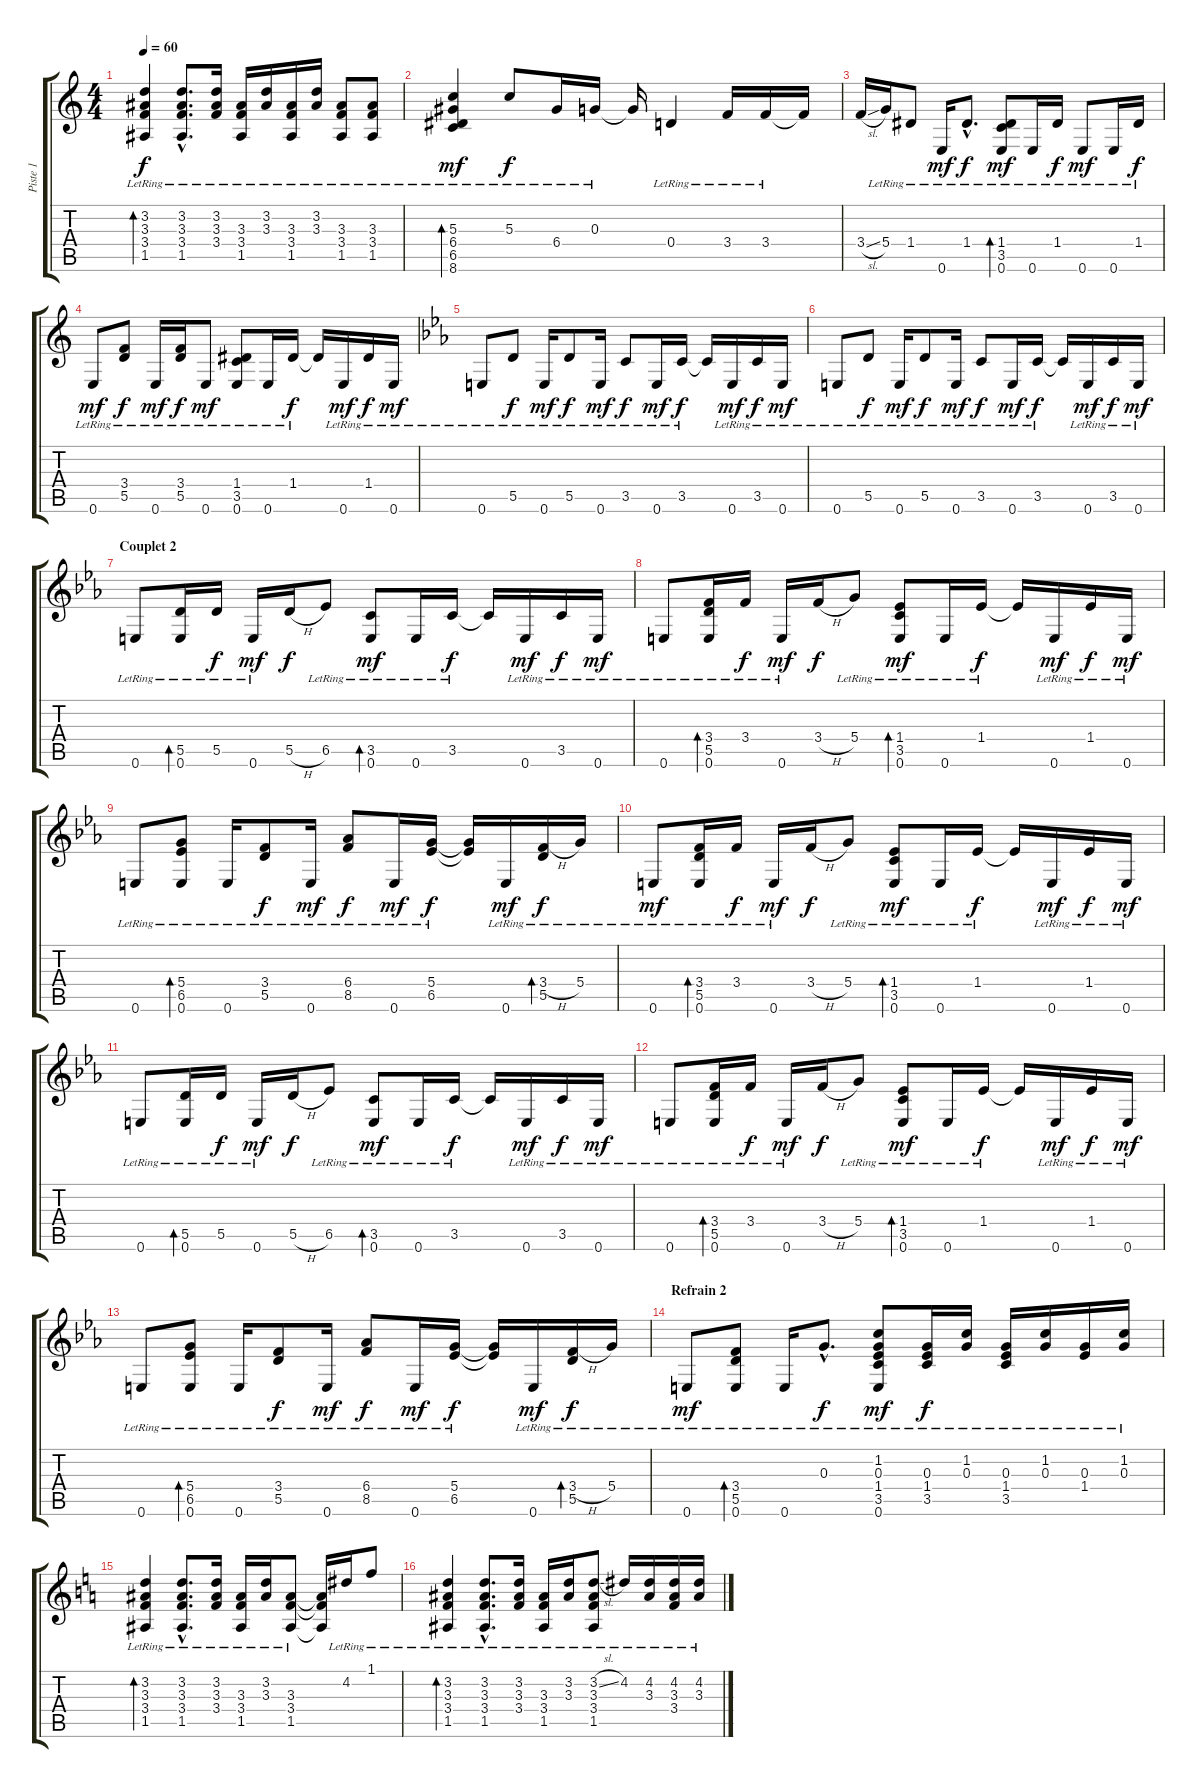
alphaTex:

\track ("Piste 1" "Piste 1") {instrument acousticguitarsteel}
\staff {score tabs}
\tuning (E4 B3 G3 D3 A2 E2) {hide}
\ts (4 4)
\tempo 60
\clef g2
\ks c
(3.2{lr} 3.3{lr} 3.4{lr} 1.5{lr}).4{bd 120 dy f} (3.2{hac lr} 3.3{hac lr} 3.4{hac lr} 1.5{hac lr}).8{d} (3.2{lr} 3.3{lr} 3.4{lr}).16 (3.3{lr} 3.4{lr} 1.5{lr}).16 (3.2{lr} 3.3{lr}).16 (3.3{lr} 3.4{lr} 1.5{lr}).16 (3.2{lr} 3.3{lr}).16 (3.3{lr} 3.4{lr} 1.5{lr}).8 (3.3{lr} 3.4{lr} 1.5{lr}).8 |
(5.3{lr} 6.4{lr} 6.5{lr} 8.6{lr}).4{bd 120 dy mf} 5.3{lr}.8{dy f} 6.4{lr}.16 0.3{lr}.16 0.3{t}.16 0.4{lr}.4 3.4{lr}.16 3.4{lr}.16 3.4{t}.16 |
3.4{sl}.16 5.4{lr}.16 1.4{lr}.8 0.6{lr}.16{dy mf} 1.4{hac lr}.8{d dy f} (1.4{lr} 3.5{lr} 0.6{lr}).8{bd 240 dy mf} 0.6{lr}.16 1.4{lr}.16{dy f} 0.6{lr}.8{dy mf} 0.6{lr}.16 1.4{lr}.16{dy f} |
0.6{lr}.8{dy mf} (3.4{lr} 5.5{lr}).8{dy f} 0.6{lr}.16{dy mf} (3.4{lr} 5.5{lr}).16{dy f} 0.6{lr}.8{dy mf} (1.4{lr} 3.5{lr} 0.6{lr}).8 0.6{lr}.16 1.4{lr}.16{dy f} 1.4{t}.16 0.6{lr}.16{dy mf} 1.4{lr}.16{dy f} 0.6{lr}.16{dy mf} |
\section ("" "")
\ks eb
0.6{lr}.8 5.5{lr}.8{dy f} 0.6{lr}.16{dy mf} 5.5{lr}.8{dy f} 0.6{lr}.16{dy mf} 3.5{lr}.8{dy f} 0.6{lr}.16{dy mf} 3.5{lr}.16{dy f} 3.5{t}.16 0.6{lr}.16{dy mf} 3.5{lr}.16{dy f} 0.6{lr}.16{dy mf} |
0.6{lr}.8 5.5{lr}.8{dy f} 0.6{lr}.16{dy mf} 5.5{lr}.8{dy f} 0.6{lr}.16{dy mf} 3.5{lr}.8{dy f} 0.6{lr}.16{dy mf} 3.5{lr}.16{dy f} 3.5{t}.16 0.6{lr}.16{dy mf} 3.5{lr}.16{dy f} 0.6{lr}.16{dy mf} |
\section ("" "Couplet 2")
0.6{lr}.8 (5.5{lr} 0.6{lr}).16{bd 480} 5.5{lr}.16{dy f} 0.6{lr}.16{dy mf} 5.5{h}.16{dy f} 6.5{lr}.8 (3.5{lr} 0.6{lr}).8{bd 480 dy mf} 0.6{lr}.16 3.5{lr}.16{dy f} 3.5{t}.16 0.6{lr}.16{dy mf} 3.5{lr}.16{dy f} 0.6{lr}.16{dy mf} |
0.6{lr}.8 (3.4{lr} 5.5{lr} 0.6{lr}).16{bd 480} 3.4{lr}.16{dy f} 0.6{lr}.16{dy mf} 3.4{h}.16{dy f} 5.4{lr}.8 (1.4{lr} 3.5{lr} 0.6{lr}).8{bd 480 dy mf} 0.6{lr}.16 1.4{lr}.16{dy f} 1.4{t}.16 0.6{lr}.16{dy mf} 1.4{lr}.16{dy f} 0.6{lr}.16{dy mf} |
0.6{lr}.8 (5.4{lr} 6.5{lr} 0.6{lr}).8{bd 480} 0.6{lr}.16 (3.4{lr} 5.5{lr}).8{dy f} 0.6{lr}.16{dy mf} (6.4{lr} 8.5{lr}).8{dy f} 0.6{lr}.16{dy mf} (5.4{lr} 6.5{lr}).16{dy f} (5.4{t} 6.5{t}).16 0.6{lr}.16{dy mf} (3.4{h} 5.5{lr}).16{bd 480 dy f} 5.4{lr}.16 |
0.6{lr}.8{dy mf} (3.4{lr} 5.5{lr} 0.6{lr}).16{bd 480} 3.4{lr}.16{dy f} 0.6{lr}.16{dy mf} 3.4{h}.16{dy f} 5.4{lr}.8 (1.4{lr} 3.5{lr} 0.6{lr}).8{bd 480 dy mf} 0.6{lr}.16 1.4{lr}.16{dy f} 1.4{t}.16 0.6{lr}.16{dy mf} 1.4{lr}.16{dy f} 0.6{lr}.16{dy mf} |
0.6{lr}.8 (5.5{lr} 0.6{lr}).16{bd 480} 5.5{lr}.16{dy f} 0.6{lr}.16{dy mf} 5.5{h}.16{dy f} 6.5{lr}.8 (3.5{lr} 0.6{lr}).8{bd 480 dy mf} 0.6{lr}.16 3.5{lr}.16{dy f} 3.5{t}.16 0.6{lr}.16{dy mf} 3.5{lr}.16{dy f} 0.6{lr}.16{dy mf} |
0.6{lr}.8 (3.4{lr} 5.5{lr} 0.6{lr}).16{bd 480} 3.4{lr}.16{dy f} 0.6{lr}.16{dy mf} 3.4{h}.16{dy f} 5.4{lr}.8 (1.4{lr} 3.5{lr} 0.6{lr}).8{bd 480 dy mf} 0.6{lr}.16 1.4{lr}.16{dy f} 1.4{t}.16 0.6{lr}.16{dy mf} 1.4{lr}.16{dy f} 0.6{lr}.16{dy mf} |
0.6{lr}.8 (5.4{lr} 6.5{lr} 0.6{lr}).8{bd 480} 0.6{lr}.16 (3.4{lr} 5.5{lr}).8{dy f} 0.6{lr}.16{dy mf} (6.4{lr} 8.5{lr}).8{dy f} 0.6{lr}.16{dy mf} (5.4{lr} 6.5{lr}).16{dy f} (5.4{t} 6.5{t}).16 0.6{lr}.16{dy mf} (3.4{h} 5.5{lr}).16{bd 480 dy f} 5.4{lr}.16 |
\section ("" "Refrain 2")
0.6{lr}.8{dy mf} (3.4{lr} 5.5{lr} 0.6{lr}).8{bd 480} 0.6{lr}.16 0.3{hac lr}.8{d dy f} (1.2{lr} 0.3{lr} 1.4{lr} 3.5{lr} 0.6{lr}).8{dy mf} (0.3{lr} 1.4{lr} 3.5{lr}).16{dy f} (1.2{lr} 0.3{lr}).16 (0.3{lr} 1.4{lr} 3.5{lr}).16 (1.2{lr} 0.3{lr}).16 (0.3{lr} 1.4{lr}).16 (1.2{lr} 0.3{lr}).16 |
\ks c
(3.2{lr} 3.3{lr} 3.4{lr} 1.5{lr}).4{bd 120} (3.2{hac lr} 3.3{hac lr} 3.4{hac lr} 1.5{hac lr}).8{d} (3.2{lr} 3.3{lr} 3.4{lr}).16 (3.3{lr} 3.4{lr} 1.5{lr}).16 (3.2{lr} 3.3{lr}).16 (3.3{lr} 3.4{lr} 1.5{lr}).8 (3.3{t} 3.4{t} 1.5{t}).16 4.2{lr}.16 1.1{lr}.8 |
(3.2{lr} 3.3{lr} 3.4{lr} 1.5{lr}).4{bd 120} (3.2{hac lr} 3.3{hac lr} 3.4{hac lr} 1.5{hac lr}).8{d} (3.2{lr} 3.3{lr} 3.4{lr}).16 (3.3{lr} 3.4{lr} 1.5{lr}).16 (3.2{lr} 3.3{lr}).16 (3.2{sl} 3.3{lr} 3.4{lr} 1.5{lr}).8 4.2{lr}.16 (4.2{lr} 3.3{lr}).16 (4.2{lr} 3.3{lr} 3.4{lr}).16 (4.2{lr} 3.3{lr}).16
